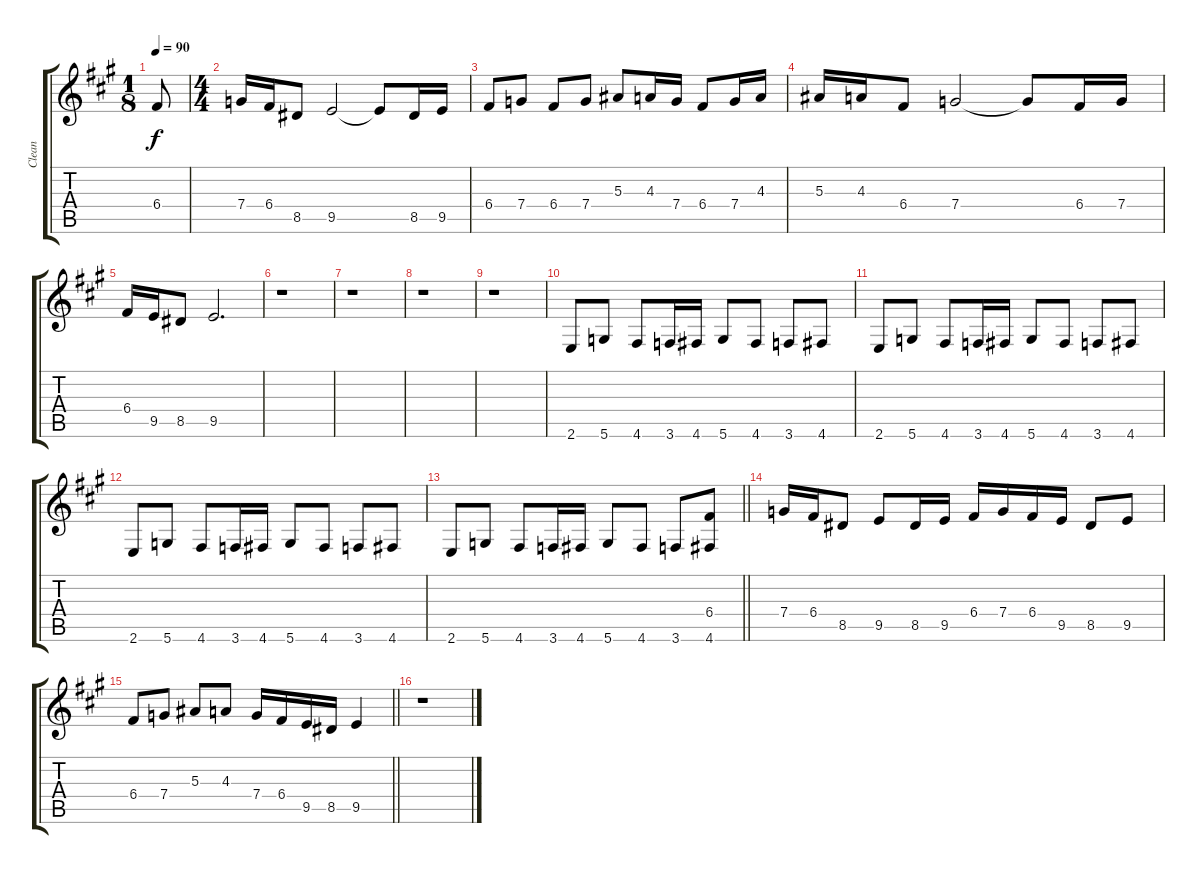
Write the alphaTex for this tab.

\track ("Clean" "Clean") {instrument acousticguitarsteel}
\staff {score tabs}
\tuning (D4 A3 F3 C3 G2 D2) {hide}
\ts (1 8)
\tempo 90
\clef g2
\ks a
6.4.8{dy f instrument acousticguitarsteel} |
\ts (4 4)
7.4.16 6.4.16 8.5.8 9.5.2 9.5{t}.8 8.5.16 9.5.16 |
6.4.8 7.4.8 6.4.8 7.4.8 5.3.8 4.3.16 7.4.16 6.4.8 7.4.16 4.3.16 |
5.3.16 4.3.16 6.4.8 7.4.2 7.4{t}.8 6.4.16 7.4.16 |
6.4.16 9.5.16 8.5.8 9.5.2{d} |
r.1 |
r.1 |
r.1 |
r.1 |
2.6.8 5.6.8 4.6.8 3.6.16 4.6.16 5.6.8 4.6.8 3.6.8 4.6.8 |
2.6.8 5.6.8 4.6.8 3.6.16 4.6.16 5.6.8 4.6.8 3.6.8 4.6.8 |
2.6.8 5.6.8 4.6.8 3.6.16 4.6.16 5.6.8 4.6.8 3.6.8 4.6.8 |
\barLineRight lightlight
2.6.8 5.6.8 4.6.8 3.6.16 4.6.16 5.6.8 4.6.8 3.6.8 (6.4 4.6).8 |
7.4.16 6.4.16 8.5.8 9.5.8 8.5.16 9.5.16 6.4.16 7.4.16 6.4.16 9.5.16 8.5.8 9.5.8 |
\barLineRight lightlight
6.4.8 7.4.8 5.3.8 4.3.8 7.4.16 6.4.16 9.5.16 8.5.16 9.5.4 |
r.1
